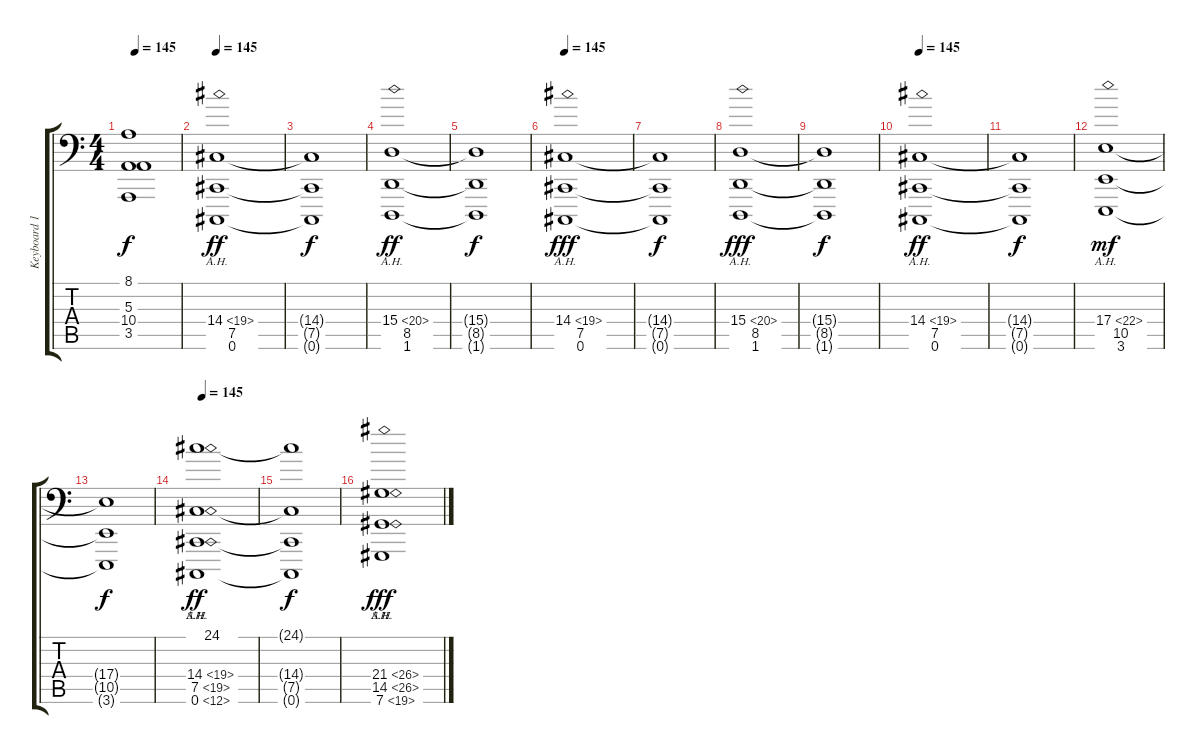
\track ("Keyboard 1" "Keyboard 1") {instrument stringensemble1}
\staff {score tabs}
\tuning (Db3 Ab2 E2 B1 Gb1 Db1) {hide}
\ts (4 4)
\tempo 145
\clef f4
\ks c
(8.1{t} 5.3{t} 10.4{t} 3.5{t}).1{dy f} |
\tempo 145
(14.4{ah 5} 7.5 0.6).1{dy ff balance 16} |
(14.4{t} 7.5{t} 0.6{t}).1{dy f} |
(15.4{ah 5} 8.5 1.6).1{dy ff balance 16} |
(15.4{t} 8.5{t} 1.6{t}).1{dy f} |
\tempo 145
(14.4{ah 5} 7.5 0.6).1{dy fff balance 16} |
(14.4{t} 7.5{t} 0.6{t}).1{dy f} |
(15.4{ah 5} 8.5 1.6).1{dy fff balance 16} |
(15.4{t} 8.5{t} 1.6{t}).1{dy f} |
\tempo 145
(14.4{ah 5} 7.5 0.6).1{dy ff balance 16} |
(14.4{t} 7.5{t} 0.6{t}).1{dy f} |
(17.4{ah 5} 10.5 3.6).1{dy mf balance 16} |
(17.4{t} 10.5{t} 3.6{t}).1{dy f} |
\tempo 145
(24.1 14.4{ah 5} 7.5{sh 12} 0.6{sh 12}).1{dy ff balance 16} |
(24.1{t} 14.4{t} 7.5{t} 0.6{t}).1{dy f} |
(21.4{ah 5} 14.5{sh 12} 7.6{sh 12}).1{dy fff balance 16}
